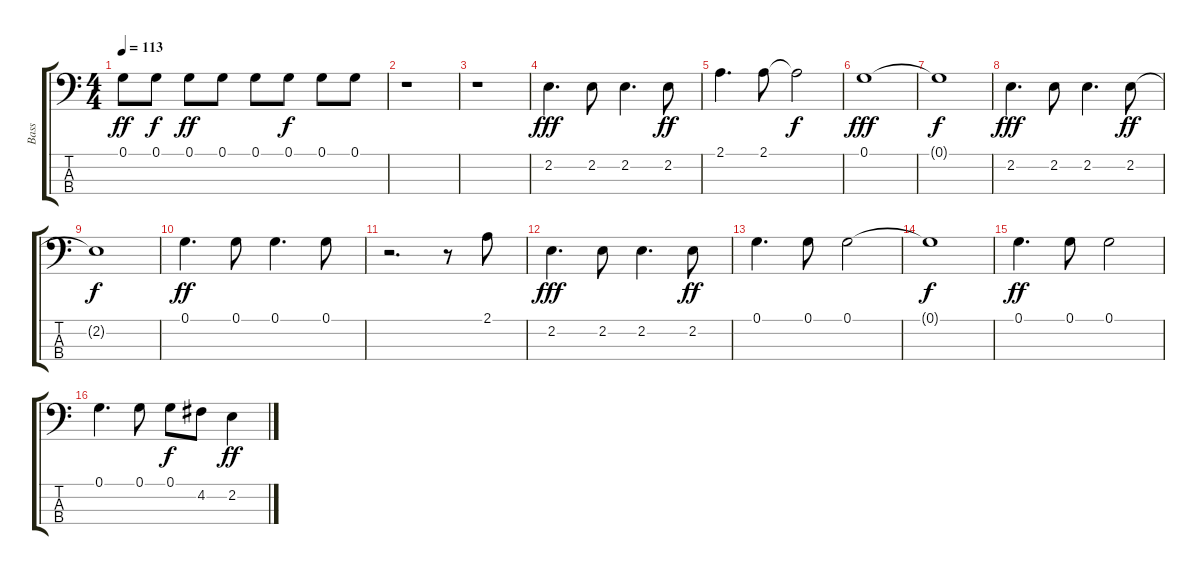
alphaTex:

\track ("Bass" "Bass") {instrument electricbassfinger}
\staff {score tabs}
\tuning (G2 D2 A1 E1) {hide}
\ts (4 4)
\tempo 113
\clef f4
\ks c
0.1.8{dy ff} 0.1.8{dy f} 0.1.8{dy ff} 0.1.8 0.1.8 0.1.8{dy f} 0.1.8 0.1.8 |
r.1 |
r.1 |
2.2.4{d dy fff} 2.2.8 2.2.4{d} 2.2.8{dy ff} |
2.1.4{d} 2.1.8 2.1{t}.2{dy f} |
0.1.1{dy fff} |
0.1{t}.1{dy f} |
2.2.4{d dy fff} 2.2.8 2.2.4{d} 2.2.8{dy ff} |
2.2{t}.1{dy f} |
0.1.4{d dy ff} 0.1.8 0.1.4{d} 0.1.8 |
r.2{d} r.8 2.1.8 |
2.2.4{d dy fff} 2.2.8 2.2.4{d} 2.2.8{dy ff} |
0.1.4{d} 0.1.8 0.1.2 |
0.1{t}.1{dy f} |
0.1.4{d dy ff} 0.1.8 0.1.2 |
0.1.4{d} 0.1.8 0.1.8{dy f} 4.2.8 2.2.4{dy ff}
